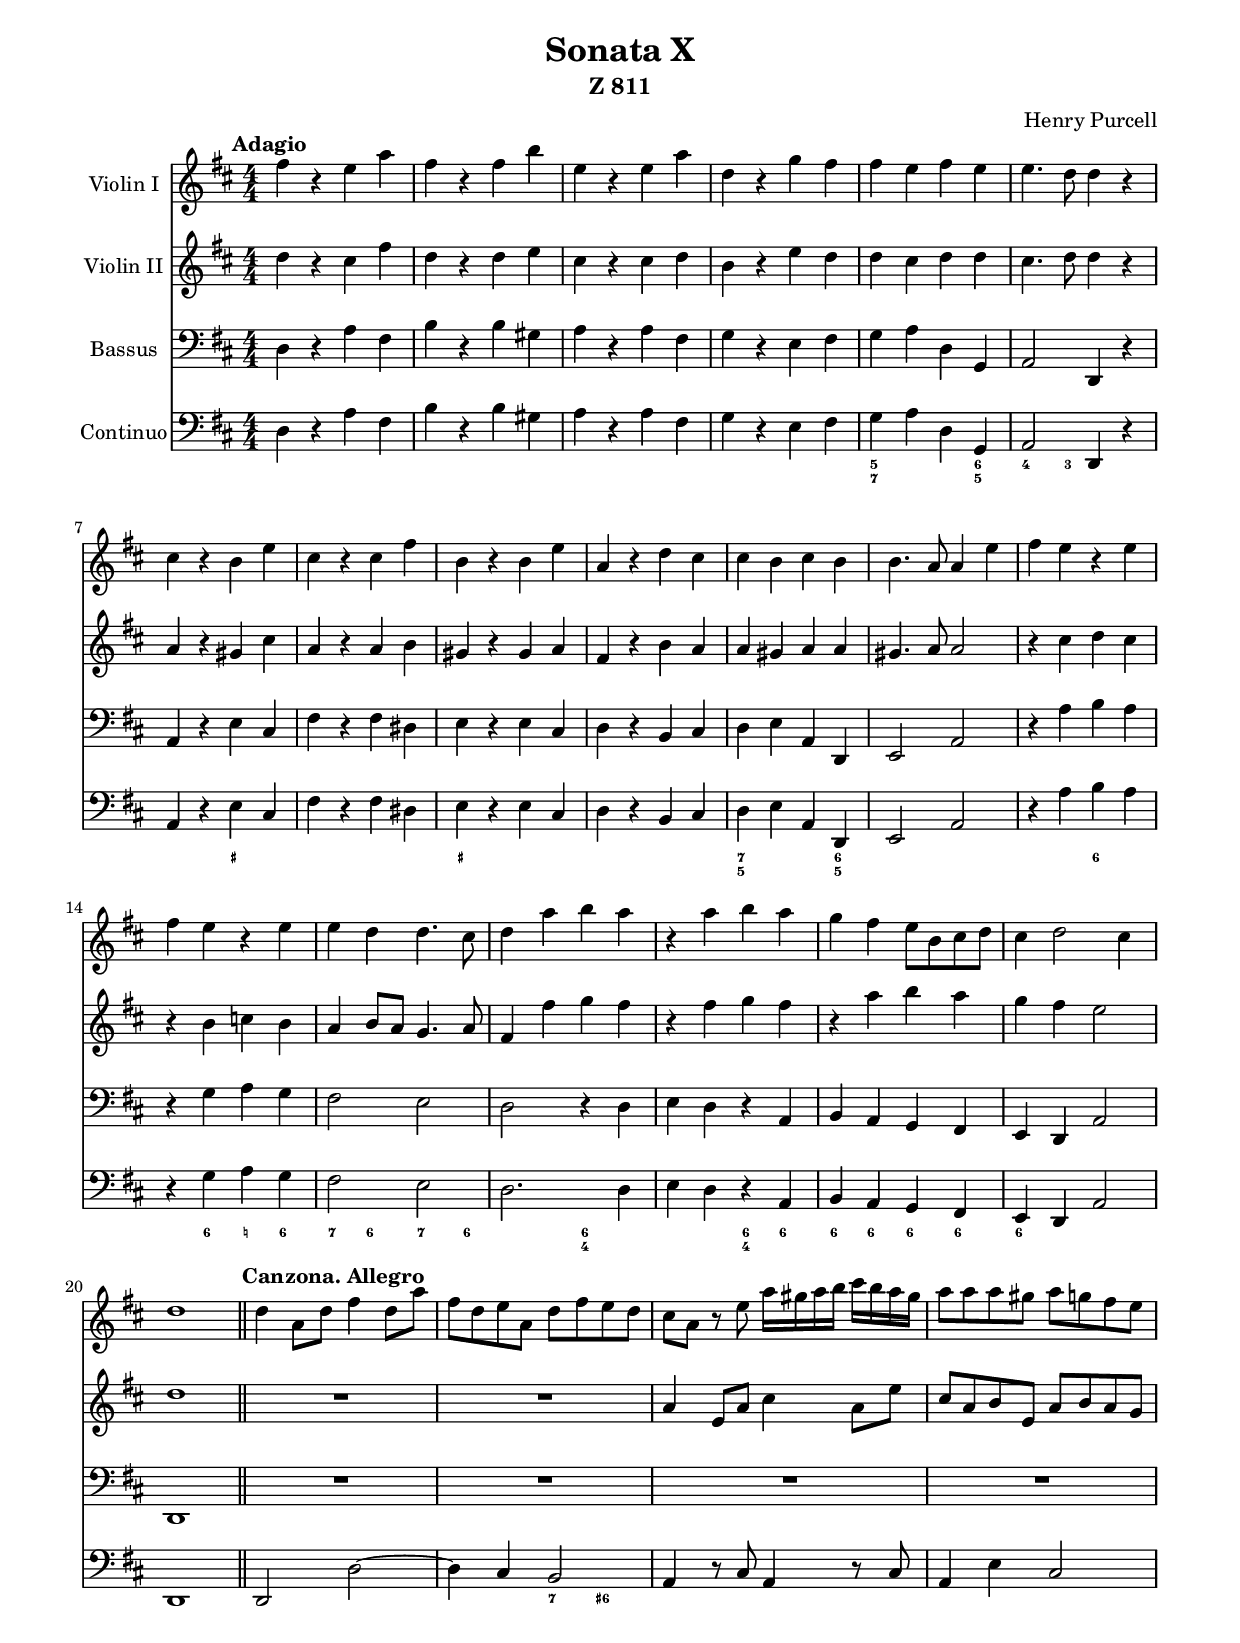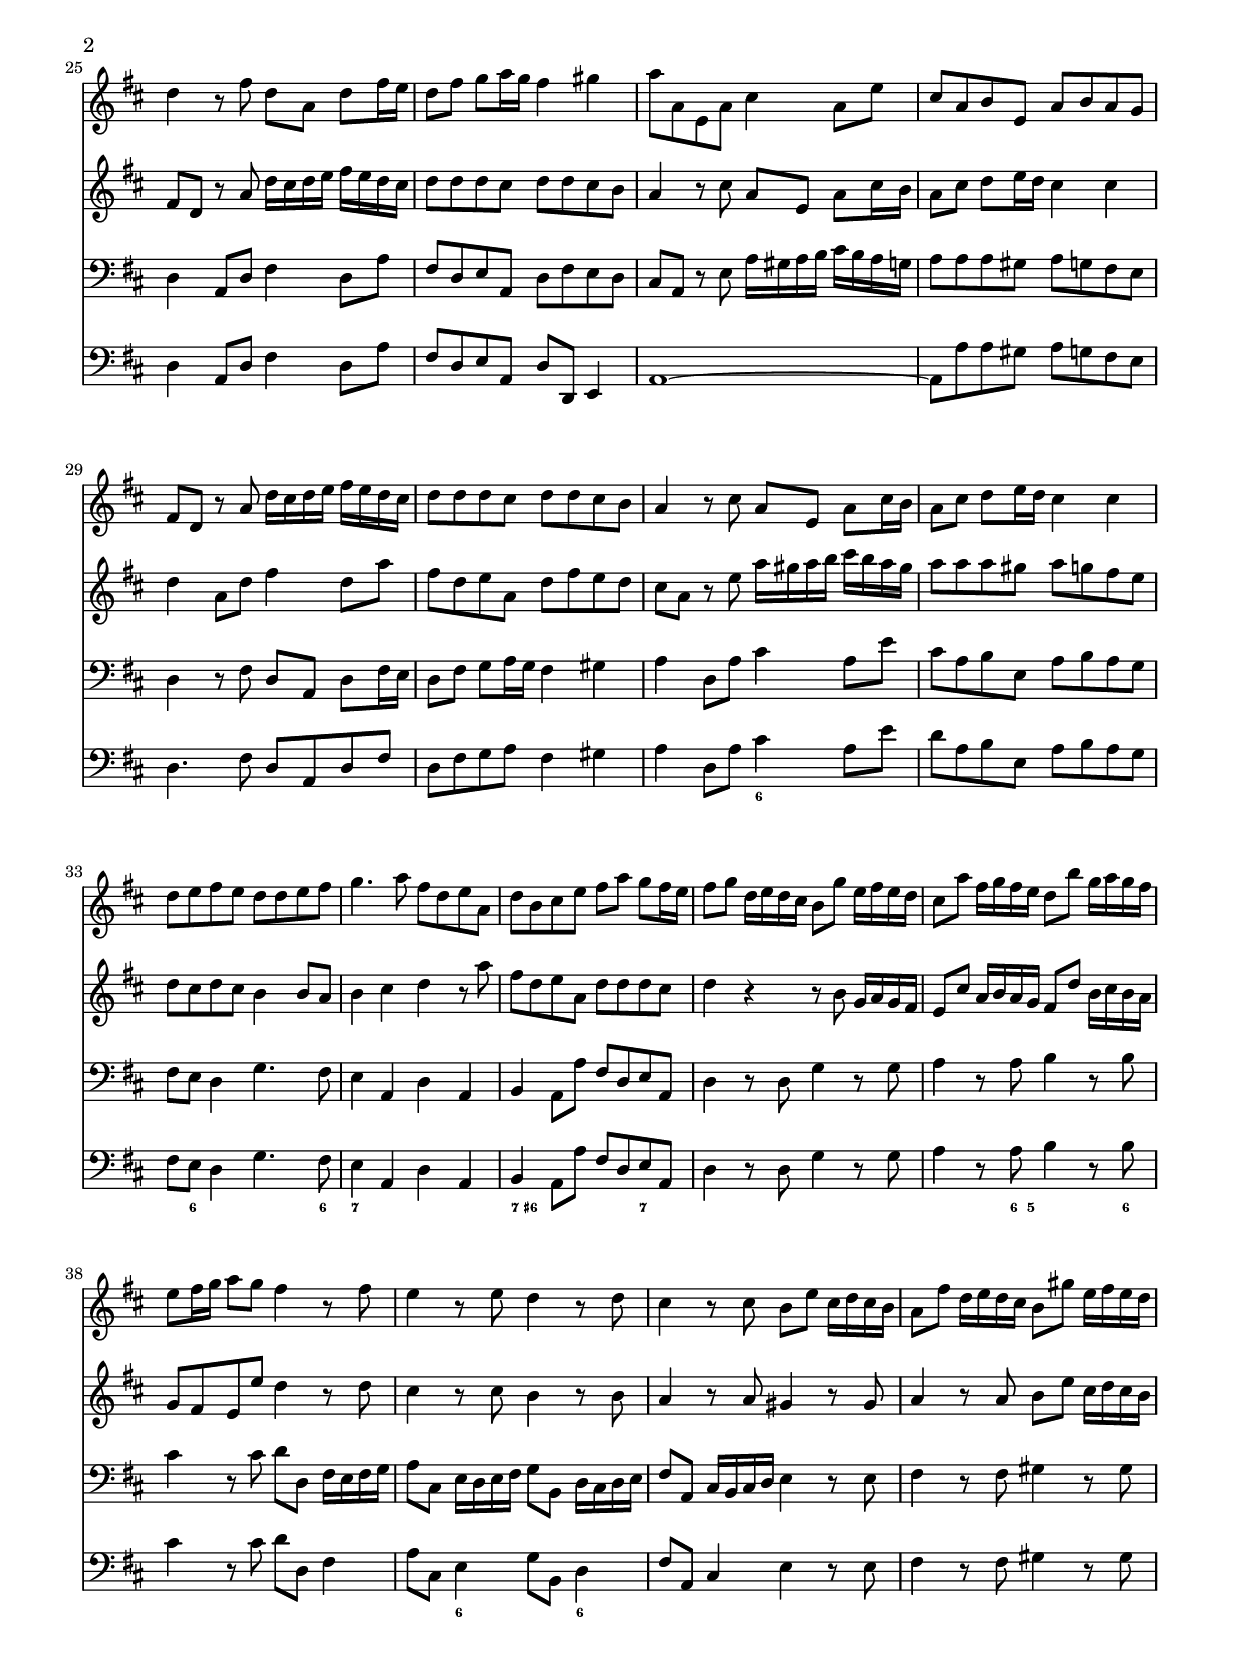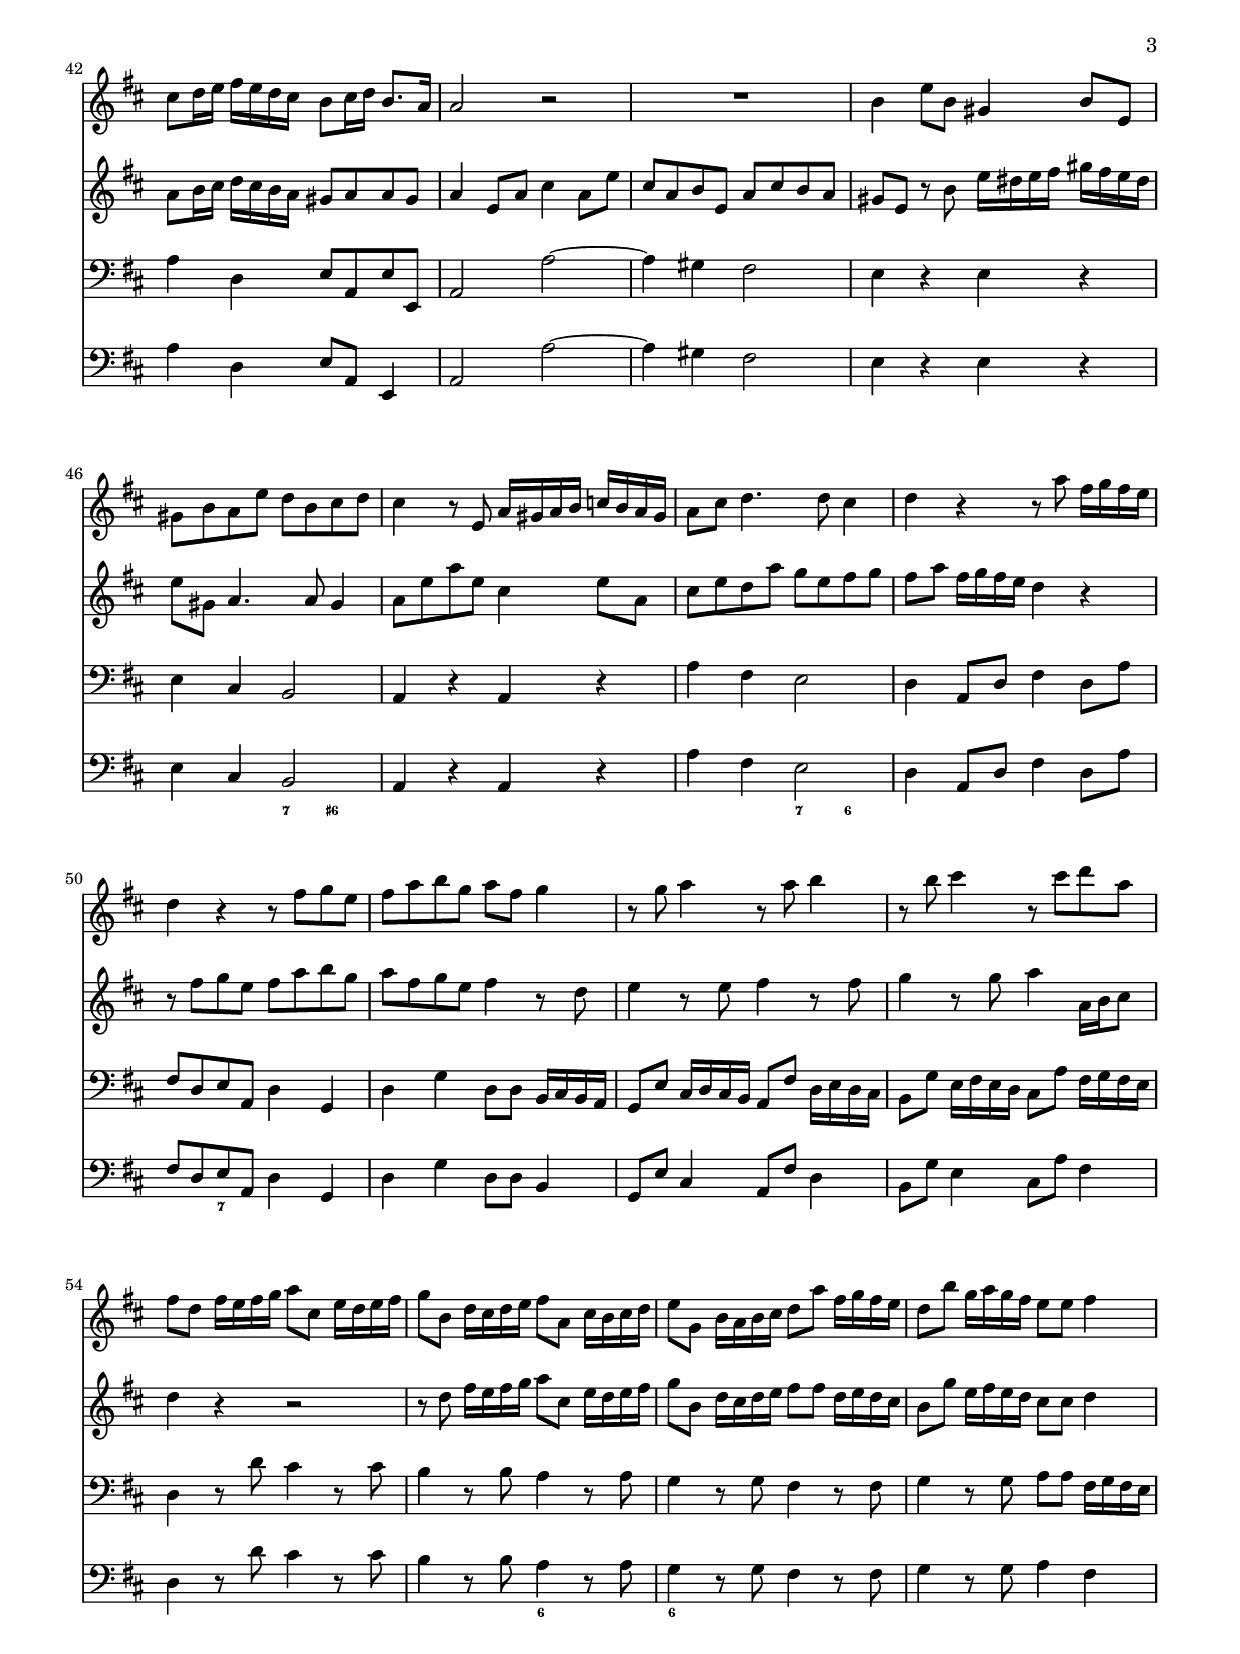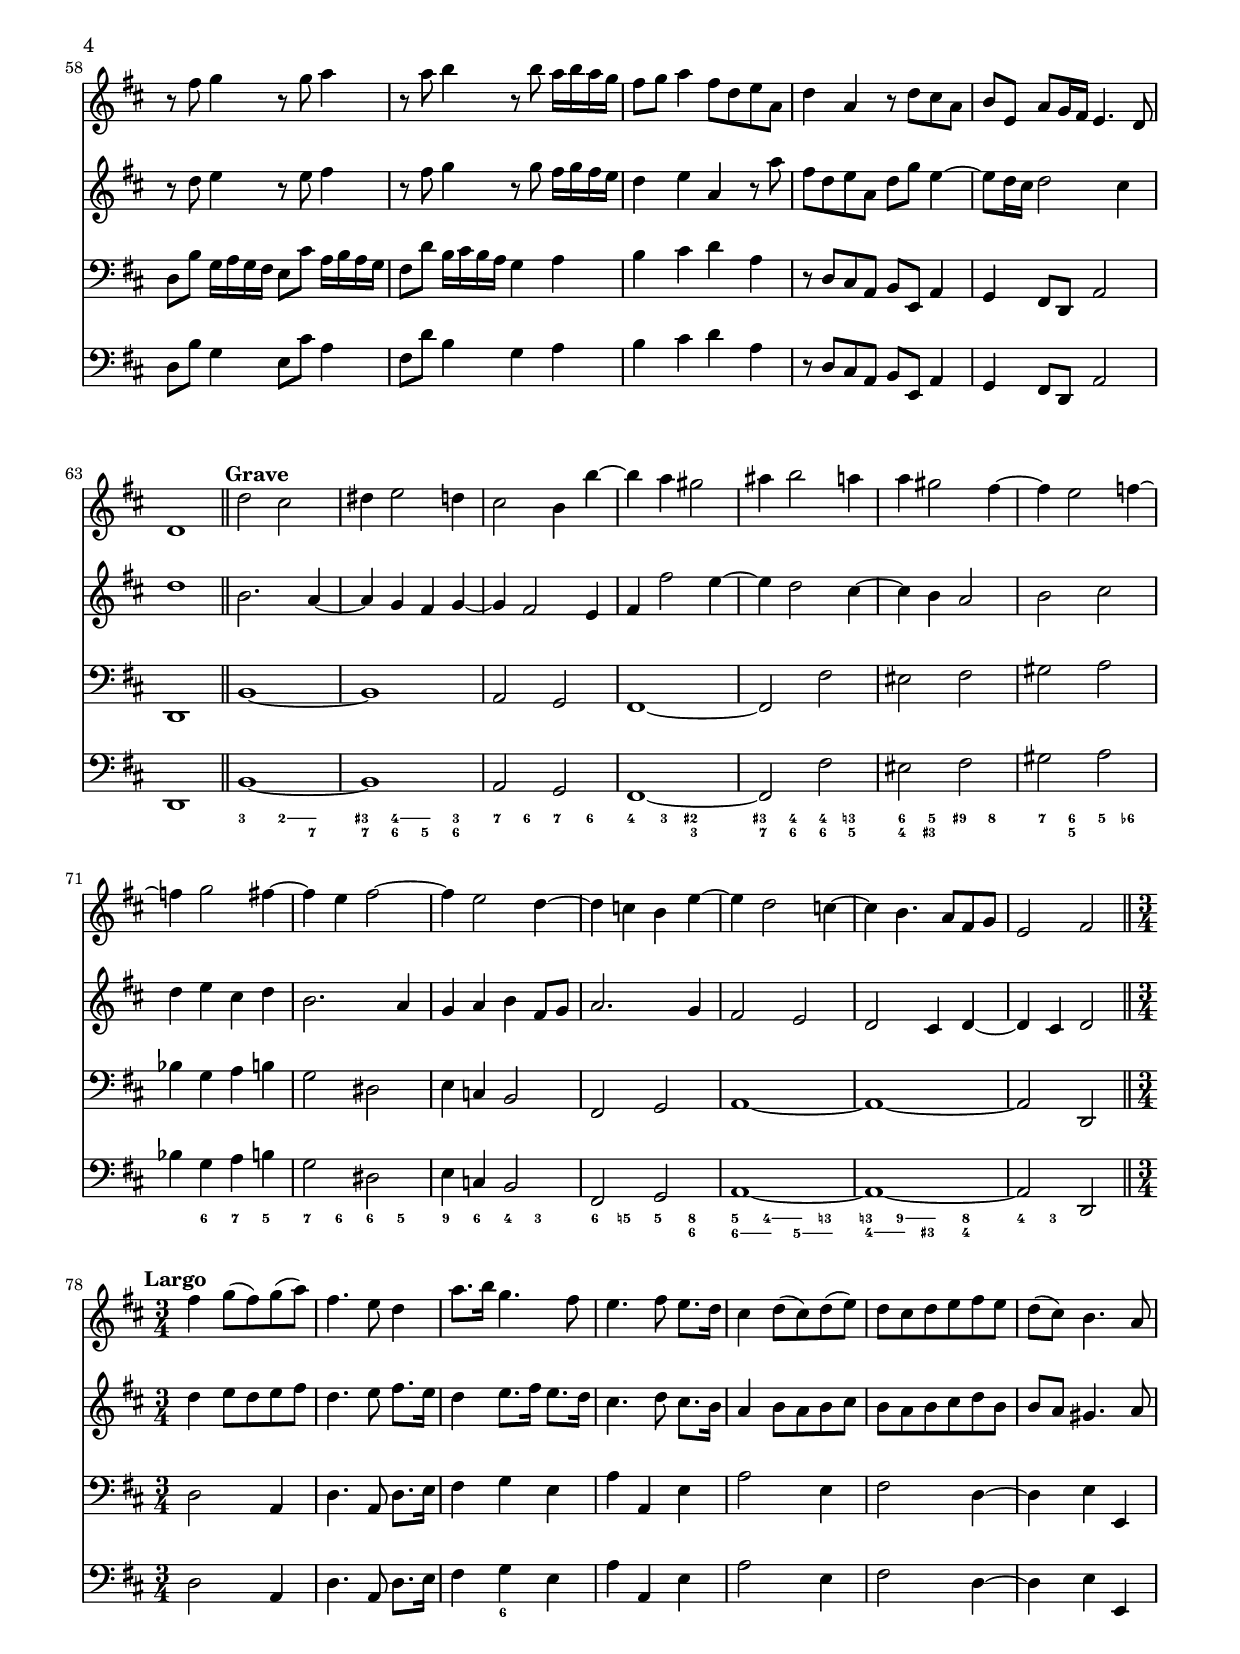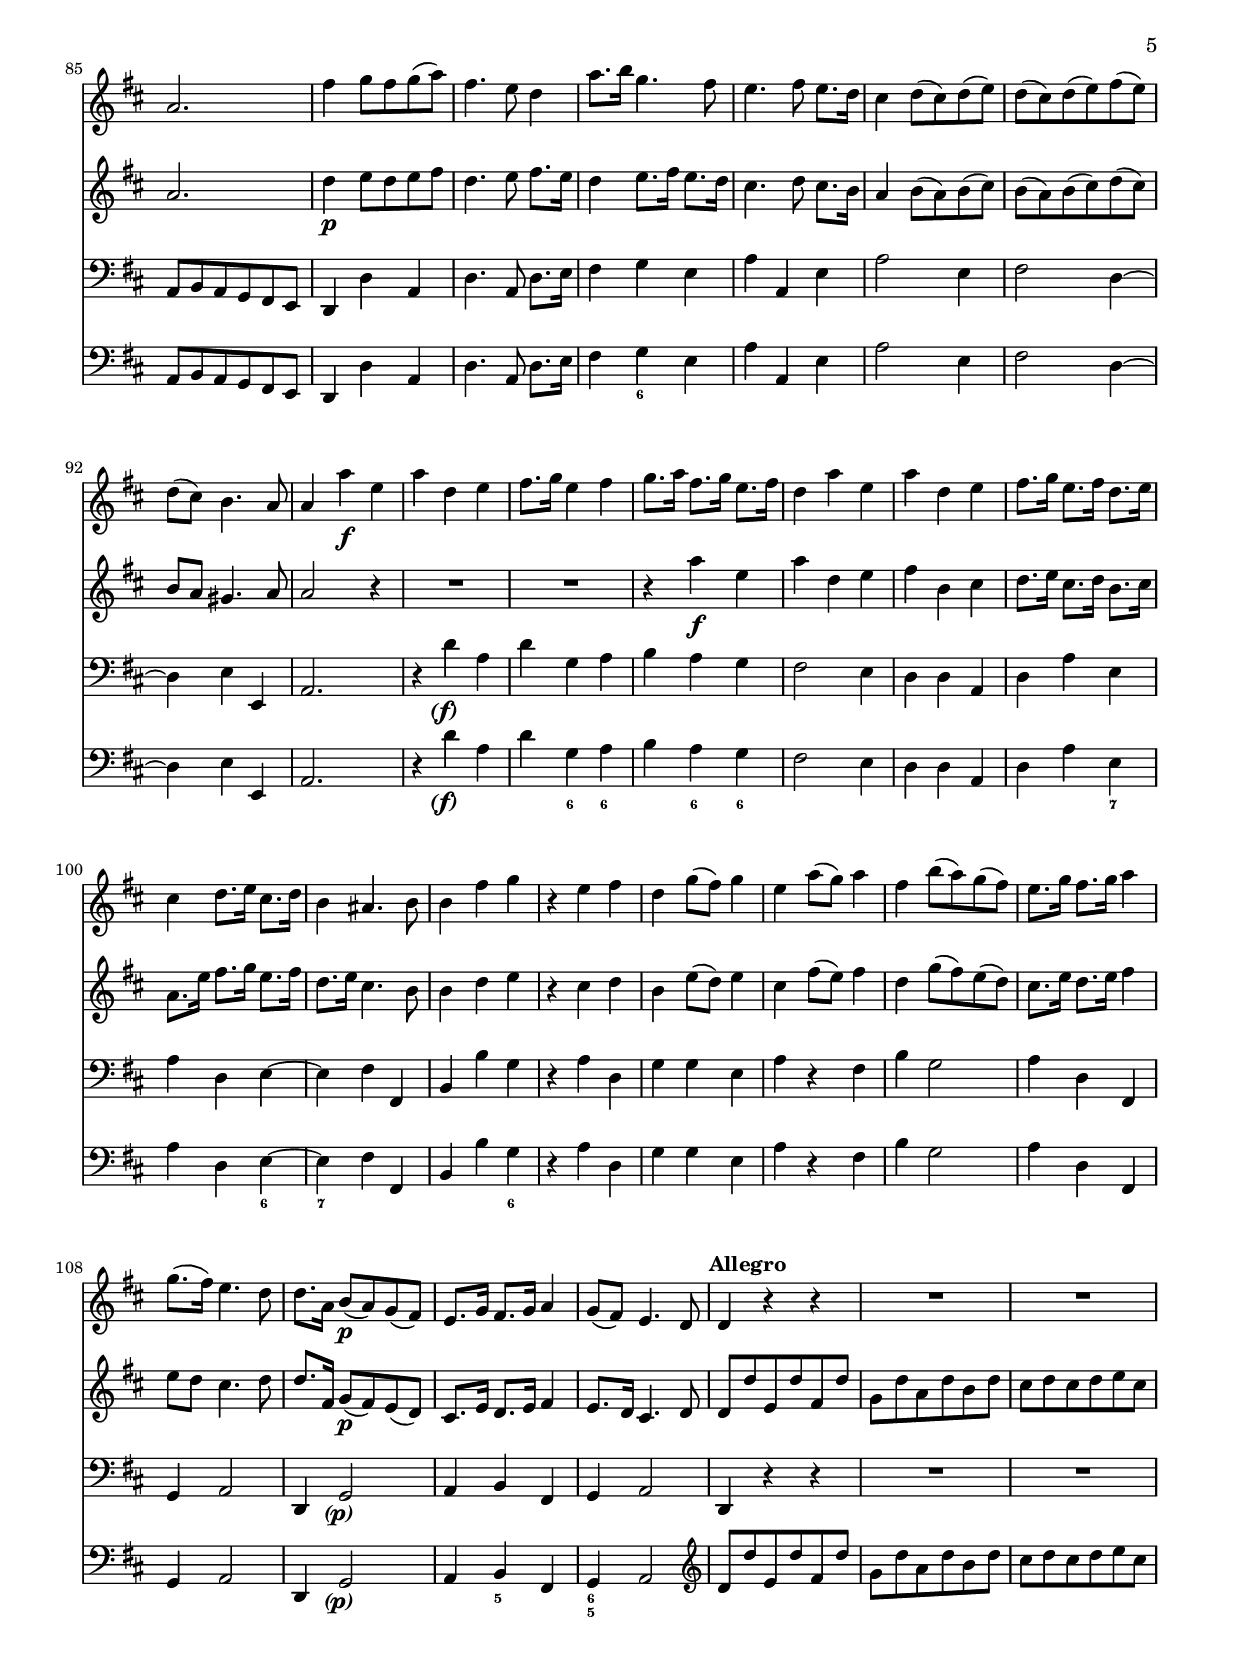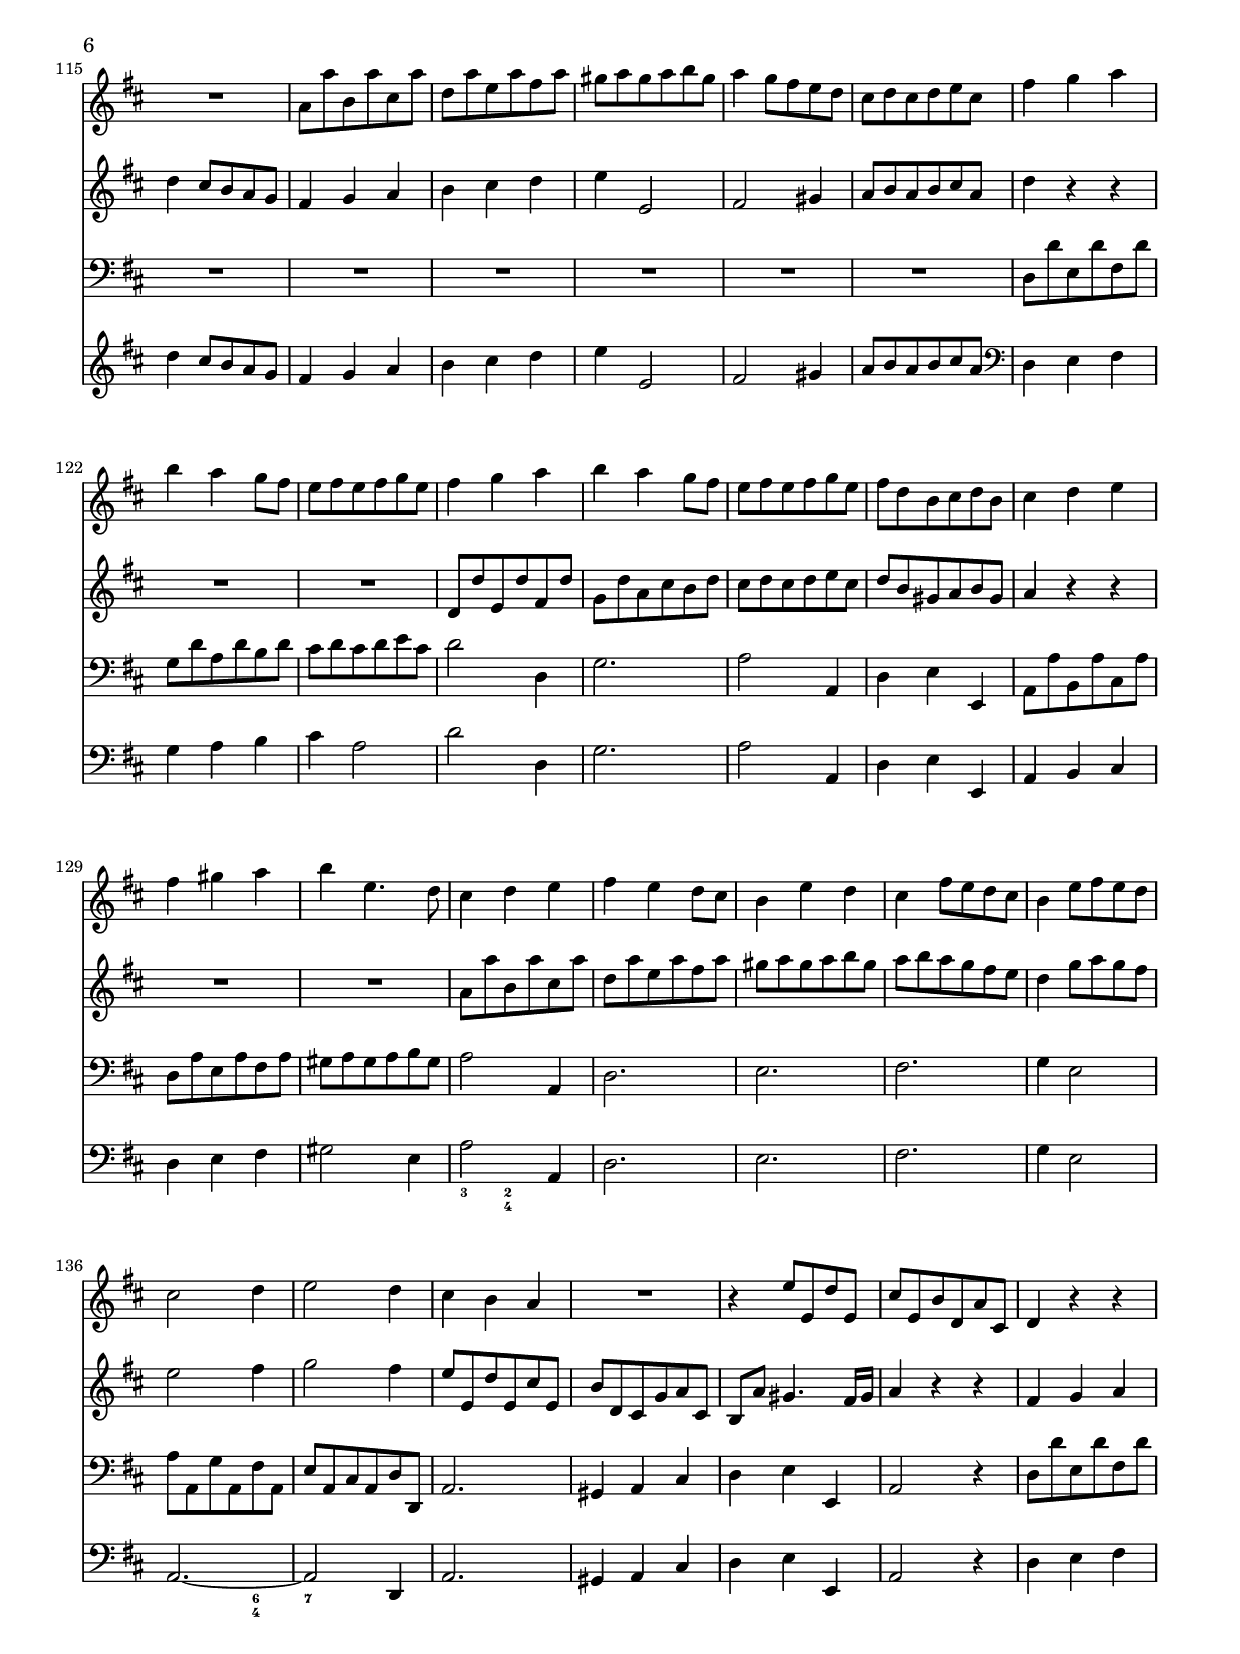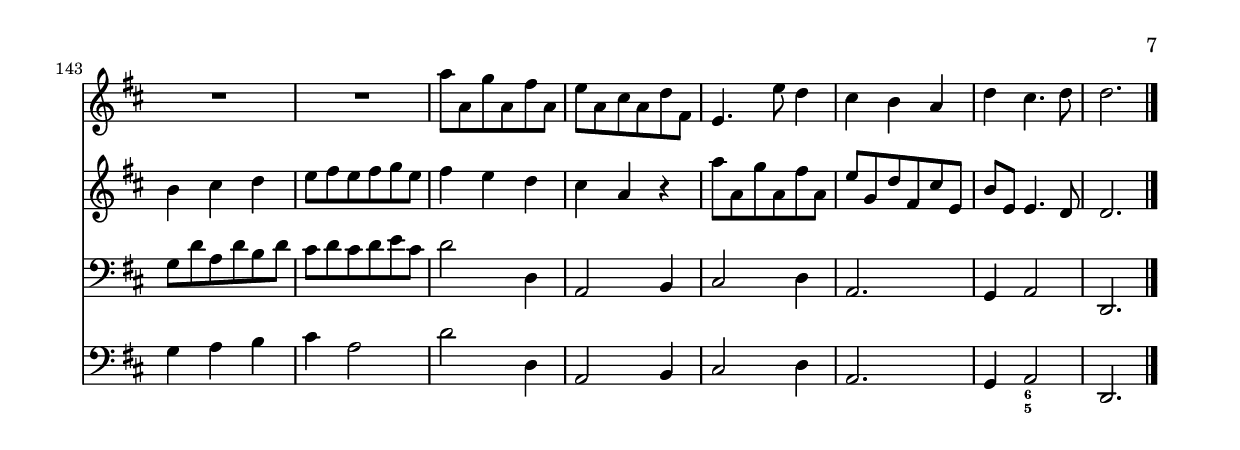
\version "2.18.2"

\include "config.ly"

\header {
	title    = "Sonata X"
	subtitle = "Z 811"
	composer = "Henry Purcell"
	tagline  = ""
}

adag = \markup { \bold Adagio }
aleg = \markup { \bold Allegro }
canz = \markup { \bold "Canzona. Allegro" }
grav = \markup { \bold Grave }
larg = \markup { \bold Largo }

parp = \markup {
	\center-align \concat {
		\bold { \italic ( }
		\dynamic p
		\bold { \italic ) }
	}
}

parf = \markup {
	\center-align \concat {
		\bold { \italic ( }
		\dynamic f
		\bold { \italic ) }
	}
}

% macros for long stuff
exton  = { \bassFigureExtendersOn }
extoff = { \bassFigureExtendersOff }

vlone = \relative c'' {
	\clef treble \key d \major \time 2/2
	\mark \adag
	fis4 r e a
	fis r fis b
	e, r e a
	d, r g fis                                 % m 4
	fis e fis e
	e4. d8 d4 r
	cis r b e
	cis r cis fis                              % m 8
	b, r b e
	a, r d cis
	cis b cis b
	b4. a8 a4 e'                               % m 12
	fis e r e
	fis e r e
	e d d4. cis8
	d4 a' b a                                  % m 16
	r a b a
	g fis e8 b cis d
	cis4 d2 cis4
	d1 \bar "||"                               % m 20

	% canzona
	\mark \canz
	d4 a8 d fis4 d8 a'
	fis d e a, d fis e d
	cis a r e' a16 gis a b cis b a gis
	a8 a a gis a g fis e                       % m 24
	d4 r8 fis d a d fis16 e
	d8 fis g a16 g fis4 gis
	a8 a, e a cis4 a8 e'
	cis a b e, a b a g                         % m 28
	fis d r a' d16 cis d e fis e d cis
	d8 d d cis d d cis b
	a4 r8 cis a e a cis16 b
	a8 cis d e16 d cis4 cis                    % m 32
	d8 e fis e d d e fis
	g4. a8 fis d e a,
	d b cis e fis a g fis16 e
	fis8 g d16 e d cis b8 g' e16 fis e d       % m 36
	cis8 a' fis16 g fis e d8 b' g16 a g fis
	e8 fis16 g a8 g fis4 r8 fis
	e4 r8 e d4 r8 d
	cis4 r8 cis b e cis16 d cis b              % m 40
	a8 fis' d16 e d cis b8 gis' e16 fis e d
	cis8 d16 e fis e d cis b8 cis16 d b8. a16
	a2 r
	R1                                         % m 44
	b4 e8 b gis4 b8 e,
	gis b a e' d b cis d
	cis4 r8 e, a16 gis a b c b a gis
	a8 cis d4. d8 cis4                         % m 48
	d4 r r8 a' fis16 g fis e
	d4 r r8 fis g e
	fis a b g a fis g4
	r8 g a4 r8 a b4                            % m 52
	r8 b cis4 r8 cis d a
	fis d fis16 e fis g a8 cis, e16 d e fis
	g8 b, d16 cis d e fis8 a, cis16 b cis d
	e8 g, b16 a b cis d8 a' fis16 g fis e      % m 56
	d8 b' g16 a g fis e8 e fis4
	r8 fis g4 r8 g a4
	r8 a b4 r8 b a16 b a g
	fis8 g a4 fis8 d e a,                      % m 60
	d4 a r8 d cis a
	b e, a g16 fis e4. d8
	d1 \bar "||"

	% grave
	\mark \grav
	d'2 cis                                    % m 64
	dis4 e2 d4
	cis2 b4 b' ~
	b a gis2
	ais4 b2 a4                                 % m 68
	a gis2 fis4 ~
	fis e2 f4 ~
	f g2 fis4 ~
	fis e fis2 ~                               % m 72
	fis4 e2 d4 ~
	d c b e ~
	e d2 c4 ~
	c b4. a8 fis g                             % m 76
	e2 fis \bar "||"

	% largo
	\mark \larg
	\time 3/4 fis'4 g8( fis) g( a)
	fis4. e8 d4
	a'8. b16 g4. fis8                          % m 80
	e4. fis8 e8. d16
	cis4 d8( cis) d( e)
	d cis d e fis e
	d( cis) b4. a8                             % m 84
	a2.
	fis'4 g8 fis g( a)
	fis4. e8 d4
	a'8. b16 g4. fis8                          % m 88
	e4. fis8 e8. d16
	cis4 d8( cis) d( e)
	d( cis) d( e) fis( e)
	d( cis) b4. a8                             % m 92
	a4 a'\f e
	a d, e
	fis8. g16 e4 fis
	g8. a16 fis8. g16 e8. fis16                % m 96
	d4 a' e
	a d, e
	fis8. g16 e8. fis16 d8. e16
	cis4 d8. e16 cis8. d16                     % m 100
	b4 ais4. b8
	b4 fis' g
	r e fis
	d g8( fis) g4                              % m 104
	e a8( g) a4
	fis b8( a) g( fis)
	e8. g16 fis8. g16 a4
	g8.( fis16) e4. d8                         % m 108
	d8. a16 b8\p( a) g( fis)
	e8. g16 fis8. g16 a4
	g8( fis) e4. d8

	% allegro
	\mark \aleg
	d4 r r                                     % m 112
	R2.*3
	a'8 a' b, a' cis, a'                       % m 116
	d, a' e a fis a
	gis a gis a b gis
	a4 g8 fis e d
	cis d cis d e cis                          % m 120
	fis4 g a
	b a g8 fis
	e fis e fis g e
	fis4 g a                                   % m 124
	b a g8 fis
	e fis e fis g e
	fis d b cis d b
	cis4 d e                                   % m 128
	fis gis a
	b e,4. d8
	cis4 d e
	fis e d8 cis                               % m 132
	b4 e d
	cis fis8 e d cis
	b4 e8 fis e d
	cis2 d4                                    % m 136
	e2 d4
	cis b a
	R2.
	r4 e'8 e, d' e,                            % m 140
	cis' e, b' d, a' cis,
	d4 r r
	R2.*2
	a''8 a, g' a, fis' a,
	e' a, cis a d fis,
	e4. e'8 d4
	cis b a                                    % m 148
	d cis4. d8
	d2. \bar "|."
}

vltwo = \relative c'' {
	\clef treble \key d \major \time 2/2
	d4 r cis fis
	d r d e
	cis r cis d
	b r e d                                 % m 4
	d cis d d
	cis4. d8 d4 r
	a r gis cis
	a r a b                                 % m 8
	gis r gis a
	fis r b a
	a gis a a
	gis4. a8 a2                             % m 12
	r4 cis d cis
	r b c b
	a b8 a g4. a8
	fis4 fis' g fis                         % m 16
	r fis g fis
	r a b a
	g fis e2
	d1 \bar "||"                            % m 20

	% canzona
	R1*2
	a4 e8 a cis4 a8 e'
	cis a b e, a b a g                      % m 24
	fis d r a' d16 cis d e fis e d cis
	d8 d d cis d d cis b
	a4 r8 cis a e a cis16 b
	a8 cis d e16 d cis4 cis                 % m 28
	d a8 d fis4 d8 a'
	fis d e a, d fis e d
	cis a r e' a16 gis a b cis b a gis
	a8 a a gis a g fis e                    % m 32
	d cis d cis b4 b8 a
	b4 cis d r8 a'
	fis d e a, d d d cis
	d4 r r8 b g16 a g fis                   % m 36
	e8 cis' a16 b a g fis8 d' b16 cis b a
	g8 fis e e' d4 r8 d
	cis4 r8 cis b4 r8 b
	a4 r8 a gis4 r8 gis                     % m 40
	a4 r8 a b e cis16 d cis b
	a8 b16 cis d cis b a gis8 a a gis
	a4 e8 a cis4 a8 e'
	cis a b e,a cis b a                     % m 44
	gis e r b' e16 dis e fis gis fis e dis
	e8 gis, a4. a8 gis4
	a8 e' a e cis4 e8 a,
	cis e d a' g e fis g                    % m 48
	fis a fis16 g fis e d4 r
	r8 fis g e fis a b g
	a fis g e fis4 r8 d
	e4 r8 e fis4 r8 fis                     % m 52
	g4 r8 g a4 a,16 b cis8
	d4 r r2
	r8 d fis16 e fis g a8 cis, e16 d e fis
	g8 b, d16 cis d e fis8 fis d16 e d cis  % m 56
	b8 g' e16 fis e d cis8 cis d4
	r8 d e4 r8 e fis4
	r8 fis g4 r8 g fis16 g fis e
	d4 e a, r8 a'                           % m 60
	fis d e a, d g e4 ~
	e8 d16 cis d2 cis4
	d1 \bar "||"

	% grave
	b2. a4 ~                                % m 64
	a g fis g ~
	g fis2 e4
	fis fis'2 e4 ~
	e d2 cis4 ~                             % m 68
	cis b a2
	b cis
	d4 e cis d
	b2. a4                                  % m 72
	g a b fis8 g
	a2. g4
	fis2 e
	d cis4 d ~                              % m 76
	d cis d2 \bar "||"

	% largo
	\time 3/4 d'4 e8 d e fis
	d4. e8 fis8. e16
	d4 e8. fis16 e8. d16                    % m 80
	cis4. d8 cis8. b16
	a4 b8 a b cis
	b a b cis d b
	b a gis4. a8                            % m 84
	a2.
	d4\p e8 d e fis
	d4. e8 fis8. e16
	d4 e8. fis16 e8. d16                    % m 88
	cis4. d8 cis8. b16
	a4 b8( a) b( cis)
	b( a) b( cis) d( cis)
	b a gis4. a8                            % m 92
	a2 r4
	R2.*2
	r4 a'\f e                               % m 96
	a d, e
	fis b, cis
	d8. e16 cis8. d16 b8. cis16
	a8. e'16 fis8. g16 e8. fis16            % m 100
	d8. e16 cis4. b8
	b4 d e
	r cis d
	b e8( d) e4                             % m 104
	cis fis8( e) fis4
	d g8( fis) e( d)
	cis8. e16 d8. e16 fis4
	e8 d cis4. d8                           % m 108
	d8. fis,16 g8\p( fis) e( d)
	cis8. e16 d8. e16 fis4
	e8. d16 cis4. d8

	% allegro
	d d' e, d' fis, d'                      % m 112
	g, d' a d b d
	cis d cis d e cis
	d4 cis8 b a g
	fis4 g a                                % m 116
	b cis d
	e e,2
	fis gis4
	a8 b a b cis a                          % m 120
	d4 r r
	R2.*2
	d,8 d' e, d' fis, d'                    % m 124
	g, d' a cis b d
	cis d cis d e cis
	d b gis a b gis
	a4 r r                                  % m 128
	R2.*2
	a8 a' b, a' cis, a'
	d, a' e a fis a                         % m 132
	gis a gis a b gis
	a b a g fis e
	d4 g8 a g fis
	e2 fis4                                 % m 136
	g2 fis4
	e8 e, d' e, cis' e,
	b' d, cis g' a cis,
	b a' gis4. fis16 gis                    % m 140
	a4 r r
	fis g a
	b cis d
	e8 fis e fis g e                        % m 144
	fis4 e d
	cis a r
	a'8 a, g' a, fis' a,
	e' g, d' fis, cis' e,                   % m 148
	b' e, e4. d8
	d2. \bar "|."
}

bass = \relative c {
	\clef bass \key d \major \time 2/2
	d4 r a' fis
	b r b gis
	a r a fis
	g r e fis                                % m 4
	g a d, g,
	a2 d,4 r
	a' r e' cis
	fis r fis dis                            % m 8
	e r e cis
	d r b cis
	d e a, d,
	e2 a                                     % m 12
	r4 a' b a
	r g a g
	fis2 e
	d r4 d                                   % m 16
	e d r a
	b a g fis
	e d a'2
	d,1 \bar "||"                            % m 20

	% canzona
	R1*4
	d'4 a8 d fis4 d8 a'
	fis d e a, d fis e d
	cis a r e' a16 gis a b cis b a g
	a8 a a gis a g fis e                     % m 28
	d4 r8 fis d a d fis16 e
	d8 fis g a16 g fis4 gis
	a d,8 a' cis4 a8 e'
	cis a b e, a b a g                       % m 32
	fis e d4 g4. fis8
	e4 a, d a
	b a8 a' fis d e a,
	d4 r8 d g4 r8 g                          % m 36
	a4 r8 a b4 r8 b
	cis4 r8 cis d d, fis16 e fis g
	a8 cis, e16 d e fis g8 b, d16 cis d e
	fis8 a, cis16 b cis d e4 r8 e            % m 40
	fis4 r8 fis gis4 r8 gis
	a4 d, e8 a, e' e,
	a2 a' ~
	a4 gis fis2                              % m 44
	e4 r e r
	e cis b2
	a4 r a r
	a' fis e2                                % m 48
	d4 a8 d fis4 d8 a'
	fis d e a, d4 g,
	d' g d8 d b16 cis b a
	g8 e' cis16 d cis b a8 fis' d16 e d cis  % m 52
	b8 g' e16 fis e d cis8 a' fis16 g fis e
	d4 r8 d' cis4 r8 cis
	b4 r8 b a4 r8 a
	g4 r8 g fis4 r8 fis                      % m 56
	g4 r8 g a a fis16 g fis e
	d8 b' g16 a g fis e8 cis' a16 b a g
	fis8 d' b16 cis b a g4 a
	b cis d a                                % m 60
	r8 d, cis a b e, a4
	g fis8 d a'2
	d,1 \bar "||"

	% grave
	b'1 ~                                    % m 64
	b
	a2 g
	fis1 ~
	fis2 fis'                                % m 68
	eis fis
	gis a
	bes4 g a b
	g2 dis                                   % m 72
	e4 c b2
	fis g
	a1 ~
	a ~                                      % m 76
	a2 d, \bar "||"

	% largo
	\time 3/4 d'2 a4
	d4. a8 d8. e16
	fis4 g e                                 % m 80
	a a, e'
	a2 e4
	fis2 d4 ~
	d e e,                                   % m 84
	a8 b a g fis e
	d4 d' a
	d4. a8 d8. e16
	fis4 g e                                 % m 88
	a a, e'
	a2 e4
	fis2 d4 ~
	d e e,                                   % m 92
	a2.
	r4 d'_\parf a
	d g, a
	b a g                                    % m 96
	fis2 e4
	d d a
	d a' e
	a d, e ~                                 % m 100
	e fis fis,
	b b' g
	r a d,
	g g e                                    % m 104
	a r fis
	b g2
	a4 d, fis,
	g a2                                     % m 108
	d,4 g2_\parp
	a4 b fis
	g a2

	% allegro
	d,4 r r                                  % m 112
	R2.*8
	d'8 d' e, d' fis, d'
	g, d' a d b d
	cis d cis d e cis
	d2 d,4                                   % m 124
	g2.
	a2 a,4
	d e e,
	a8 a' b, a' cis, a'                      % m 128
	d, a' e a fis a
	gis a gis a b gis
	a2 a,4
	d2.                                      % m 132
	e
	fis
	g4 e2
	a8 a, g' a, fis' a,                      % m 136
	e' a, cis a d d,
	a'2.
	gis4 a cis
	d e e,                                   % m 140
	a2 r4
	d8 d' e, d' fis, d'
	g, d' a d b d
	cis d cis d e cis                        % m 144
	d2 d,4
	a2 b4
	cis2 d4
	a2.                                      % m 148
	g4 a2
	d,2. \bar "|."
}

cont = \relative c {
	\clef bass \key d \major \time 4/4
	d4 r a' fis
	b r b gis
	a r a fis
	g r e fis                          % m 4
	g a d, g,
	a2 d,4 r
	a' r e' cis
	fis r fis dis                      % m 8
	e r e cis
	d r b cis
	d e a, d,
	e2 a                               % m 12
	r4 a' b a
	r g a g
	fis2 e
	d2. d4                             % m 16
	e d r a
	b a g fis
	e d a'2
	d,1 \bar "||"                      % m 20

	% canzona
	d2 d' ~
	d4 cis b2
	a4 r8 cis a4 r8 cis
	a4 e' cis2                         % m 24
	d4 a8 d fis4 d8 a'
	fis d e a, d d, e4
	a1 ~
	a8 a' a gis a g fis e              % m 28
	d4. fis8 d a d fis
	d fis g a fis4 gis
	a d,8 a' cis4 a8 e'
	d a b e, a b a g                   % m 32
	fis e d4 g4. fis8
	e4 a, d a
	b a8 a' fis d e a,
	d4 r8 d g4 r8 g                    % m 36
	a4 r8 a b4 r8 b
	cis4 r8 cis d d, fis4
	a8 cis, e4 g8 b, d4
	fis8 a, cis4 e r8 e                % m 40
	fis4 r8 fis gis4 r8 gis
	a4 d, e8 a, e4
	a2 a' ~
	a4 gis fis2                        % m 44
	e4 r e r
	e cis b2
	a4 r a r
	a' fis e2                          % m 48
	d4 a8 d fis4 d8 a'
	fis d e a, d4 g,
	d' g d8 d b4
	g8 e' cis4 a8 fis' d4              % m 52
	b8 g' e4 cis8 a' fis4
	d r8 d' cis4 r8 cis
	b4 r8 b a4 r8 a
	g4 r8 g fis4 r8 fis                % m 56
	g4 r8 g a4 fis
	d8 b' g4 e8 cis' a4
	fis8 d' b4 g a
	b cis d a                          % m 60
	r8 d, cis a b e, a4
	g fis8 d a'2
	d,1 \bar "||"

	% grave
	b'1 ~                              % m 64
	b
	a2 g
	fis1 ~
	fis2 fis'                          % m 68
	eis fis
	gis a
	bes4 g a b
	g2 dis                             % m 72
	e4 c b2
	fis g
	a1 ~
	a ~                                % m 76
	a2 d, \bar "||"

	% largo
	\time 3/4 d'2 a4
	d4. a8 d8. e16
	fis4 g e                           % m 80
	a a, e'
	a2 e4
	fis2 d4 ~
	d e e,                             % m 84
	a8 b a g fis e
	d4 d' a
	d4. a8 d8. e16
	fis4 g e                           % m 88
	a a, e'
	a2 e4
	fis2 d4 ~
	d e e,                             % m 92
	a2.
	r4 d'_\parf a
	d g, a
	b a g                              % m 96
	fis2 e4
	d d a
	d a' e
	a d, e ~                           % m 100
	e fis fis,
	b b' g
	r a d,
	g g e                              % m 104
	a r fis
	b g2
	a4 d, fis,
	g a2                               % m 108
	d,4 g2_\parp
	a4 b fis
	g a2

	% allegro
	\clef treble d'8 d' e, d' fis, d'  % m 112
	g, d' a d b d
	cis d cis d e cis
	d4 cis8 b a g
	fis4 g a                           % m 116
	b cis d
	e e,2
	fis gis4
	a8 b a b cis a                     % m 120
	\clef bass d,,4 e fis
	g a b
	cis a2
	d d,4                              % m 124
	g2.
	a2 a,4
	d e e,
	a b cis                            % m 128
	d e fis
	gis2 e4
	a2 a,4
	d2.                                % m 132
	e
	fis
	g4 e2
	a,2. ~                             % m 136
	a2 d,4
	a'2.
	gis4 a cis
	d e e,                             % m 140
	a2 r4
	d e fis
	g a b
	cis a2                             % m 144
	d d,4
	a2 b4
	cis2 d4
	a2.                                % m 148
	g4 a2
	d,2. \bar "|."
}

figb = \figuremode {
	r1*4
	<5 7>4 r2 <6 5>4
	<4>4. <3>8 r2
	r <_+>
	r1                                   % m 8
	<_+>
	r
	<7 5>4 r2 <6 5>4
	r1                                   % m 12
	r2 <6>
	r4 <6> <_!> <6>
	<7> <6> <7>4. <6>8
	r2 <6 4>                             % m 16
	r <6 4>4 <6>
	<6> <6> <6> <6>
	<6> r r2
	r1                                   % m 20

	% canzona
	r1
	r2 <7>4 <6+>
	r1*8
	r2 <6>
	r1                                   % m 32
	r8 <6> r2 r8 <6>
	<7>1
	<7>8 <6+> r2 <7>4
	r1                                   % m 36
	r4. <6>16 <5> r4. <6>8
	r1
	r4 <6> r <6>
	r1*6
	r2 <7>4 <6+>
	r1
	r2 <7>4 <6>                          % m 48
	r1
	r4 <7> r2
	r1*4
	r2 <6>
	<6> r                                % m 56
	r1*7

	% grave
	<3>2 <2 _>4 \exton <2 7>             % m 64
	<3+ 7\!>4 <4 6> <4 5> \extoff <3 6>
	<7> <6> <7> <6>
	<4> <3> <2+ 3>2
	<3+ 7>4 <4 6> <4 6> <3! 5>           % m 68
	<6 4> <5 3+> <9+> <8>
	<7> <6 5> <5> <6->
	r <6> <7> <5>
	<7> <6> <6> <5>                      % m 72
	<9> <6> <4> <3>
	<6> <5!> <5> <8 6>
	<5 6> \exton <4 6> <4 5> <3! 5>
	<3!\! 4> <9 4> <9 3+> <8 4> \extoff  % m 76
	<4> <3> r2

	% largo
	r2.
	r
	r4 <6> r                             % m 80
	r2.*7
	r4 <6> r                             % m 88
	r2.*6
	r4 <6> <6>
	r <6> <6>                            % m 96
	r2.
	r
	r2 <7>4
	r2 <6>4                              % m 100
	<7> r2
	r <6>4
	r2.*7
	r4 <5> r
	<6 5> r2                             % m 111

	% allegro
	r2.*19
	<3>4 <2 4> r                         % m 131
	r2.*4
	r2 <6 4>4                            % m 136
	<7>2.
	r2.*11
	r4 <6 5>2                            % m 149
	r2.
}

\score {
	<<
	\override Score.TimeSignature.style = #'numbered
	\override Score.RehearsalMark #'font-size = #0
	\override Score.RehearsalMark #'self-alignment-X = #-1
	\new Staff {
		\set Staff.instrumentName = #"Violin I"
		\vlone
	}
	\new Staff {
		\set Staff.instrumentName = #"Violin II"
		\vltwo
	}
	\new Staff {
		\set Staff.instrumentName = #"Bassus"
		\bass
	}
	\new Staff {
		<<
		\set Staff.instrumentName = #"Continuo"
		\cont
		\new FiguredBass {
			\override FiguredBass.BassFigure #'font-size = #-1
			\figb
		}
		>>
	}
	>>
}
